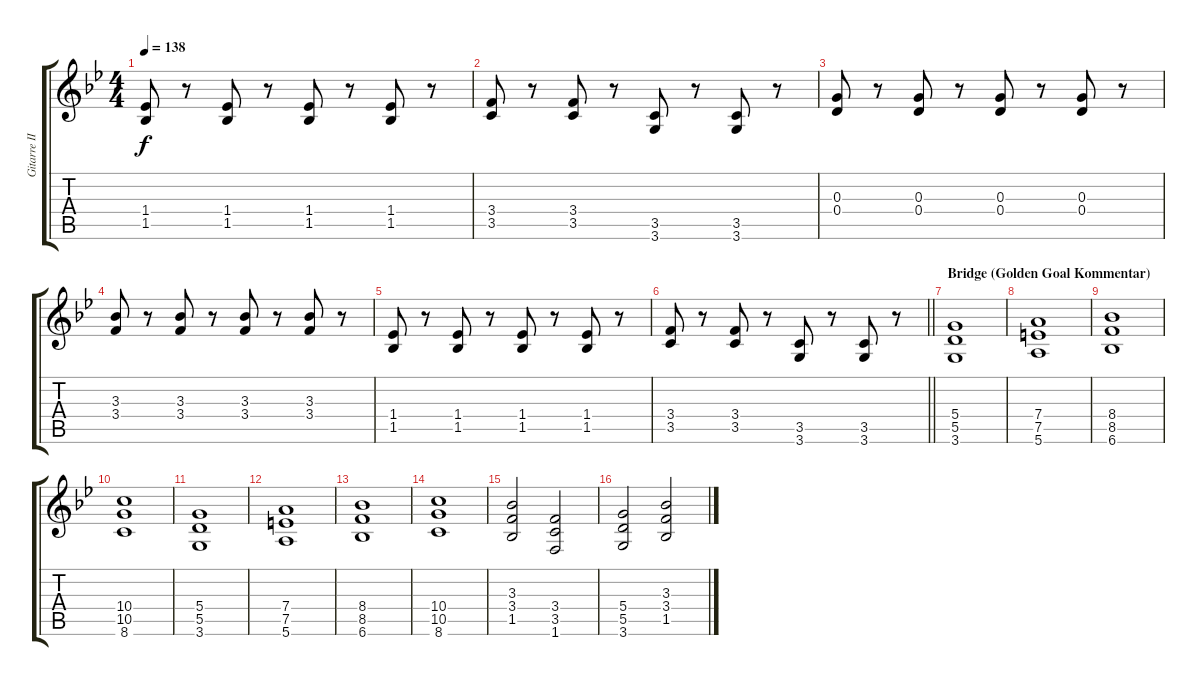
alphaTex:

\track ("Gitarre II" "Gitarre II") {instrument distortionguitar}
\staff {score tabs}
\tuning (E4 B3 G3 D3 A2 E2) {hide}
\ts (4 4)
\tempo 138
\clef g2
\ks bb
(1.4 1.5).8{dy f} r.8 (1.4 1.5).8 r.8 (1.4 1.5).8 r.8 (1.4 1.5).8 r.8 |
(3.4 3.5).8 r.8 (3.4 3.5).8 r.8 (3.5 3.6).8 r.8 (3.5 3.6).8 r.8 |
(0.3 0.4).8 r.8 (0.3 0.4).8 r.8 (0.3 0.4).8 r.8 (0.3 0.4).8 r.8 |
(3.3 3.4).8 r.8 (3.3 3.4).8 r.8 (3.3 3.4).8 r.8 (3.3 3.4).8 r.8 |
(1.4 1.5).8 r.8 (1.4 1.5).8 r.8 (1.4 1.5).8 r.8 (1.4 1.5).8 r.8 |
\barLineRight lightlight
(3.4 3.5).8 r.8 (3.4 3.5).8 r.8 (3.5 3.6).8 r.8 (3.5 3.6).8 r.8 |
\section ("" "Bridge (Golden Goal Kommentar)")
(5.4 5.5 3.6).1 |
(7.4 7.5 5.6).1 |
(8.4 8.5 6.6).1 |
(10.4 10.5 8.6).1 |
(5.4 5.5 3.6).1 |
(7.4 7.5 5.6).1 |
(8.4 8.5 6.6).1 |
(10.4 10.5 8.6).1 |
(3.3 3.4 1.5).2 (3.4 3.5 1.6).2 |
(5.4 5.5 3.6).2 (3.3 3.4 1.5).2
